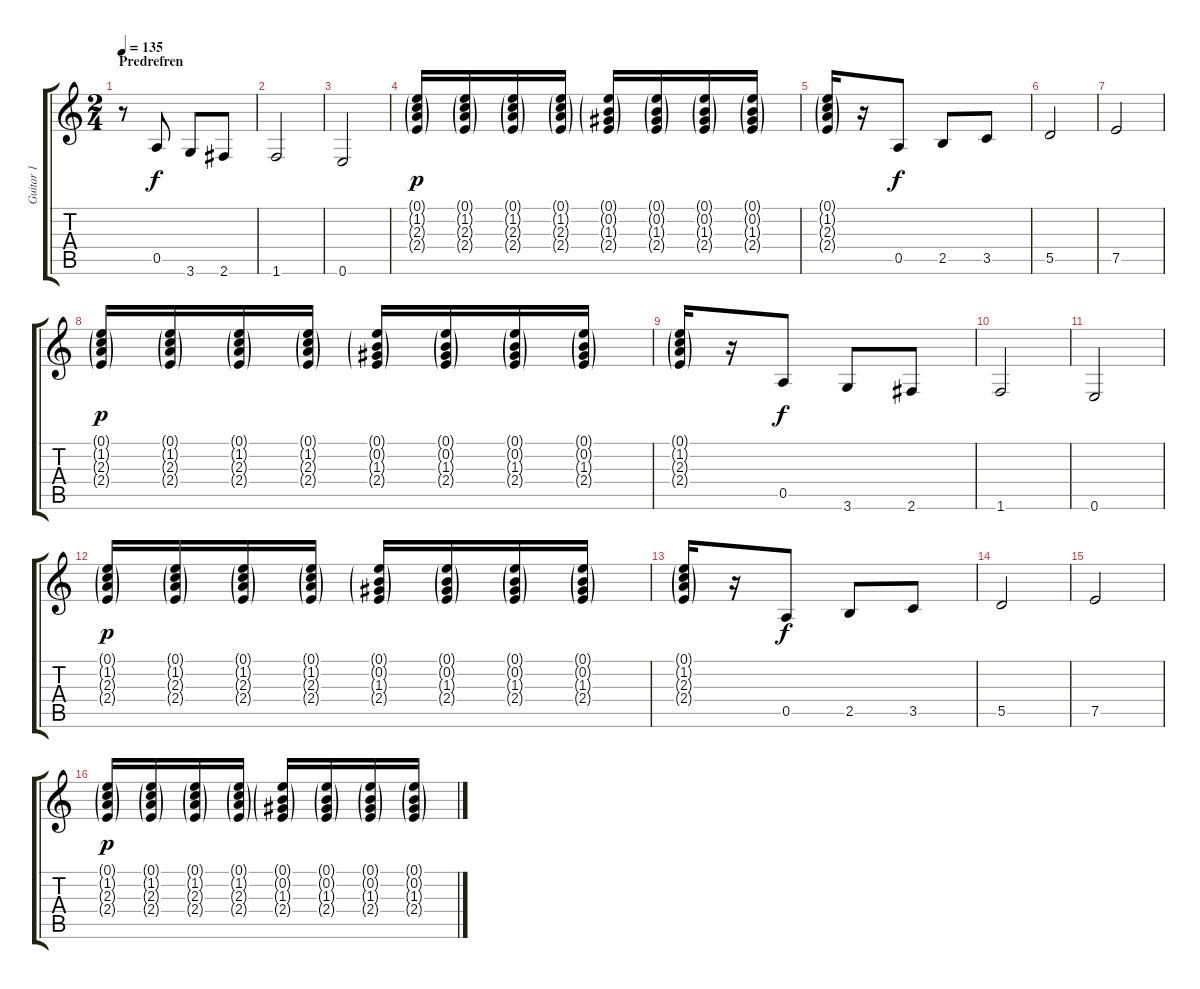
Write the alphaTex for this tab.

\track ("Guitar 1" "Guitar 1") {instrument distortionguitar}
\staff {score tabs}
\tuning (E4 B3 G3 D3 A2 E2) {hide}
\ts (2 4)
\section ("" "Predrefren")
\tempo 135
\clef g2
\ks c
r.8{dy f} 0.5.8 3.6.8 2.6.8 |
1.6.2 |
0.6.2 |
(0.1{g} 1.2{g} 2.3{g} 2.4{g}).16{dy p} (0.1{g} 1.2{g} 2.3{g} 2.4{g}).16 (0.1{g} 1.2{g} 2.3{g} 2.4{g}).16 (0.1{g} 1.2{g} 2.3{g} 2.4{g}).16 (0.1{g} 0.2{g} 1.3{g} 2.4{g}).16 (0.1{g} 0.2{g} 1.3{g} 2.4{g}).16 (0.1{g} 0.2{g} 1.3{g} 2.4{g}).16 (0.1{g} 0.2{g} 1.3{g} 2.4{g}).16 |
(0.1{g} 1.2{g} 2.3{g} 2.4{g}).16 r.16 0.5.8{dy f} 2.5.8 3.5.8 |
5.5.2 |
7.5.2 |
(0.1{g} 1.2{g} 2.3{g} 2.4{g}).16{dy p} (0.1{g} 1.2{g} 2.3{g} 2.4{g}).16 (0.1{g} 1.2{g} 2.3{g} 2.4{g}).16 (0.1{g} 1.2{g} 2.3{g} 2.4{g}).16 (0.1{g} 0.2{g} 1.3{g} 2.4{g}).16 (0.1{g} 0.2{g} 1.3{g} 2.4{g}).16 (0.1{g} 0.2{g} 1.3{g} 2.4{g}).16 (0.1{g} 0.2{g} 1.3{g} 2.4{g}).16 |
(0.1{g} 1.2{g} 2.3{g} 2.4{g}).16 r.16 0.5.8{dy f} 3.6.8 2.6.8 |
1.6.2 |
0.6.2 |
(0.1{g} 1.2{g} 2.3{g} 2.4{g}).16{dy p} (0.1{g} 1.2{g} 2.3{g} 2.4{g}).16 (0.1{g} 1.2{g} 2.3{g} 2.4{g}).16 (0.1{g} 1.2{g} 2.3{g} 2.4{g}).16 (0.1{g} 0.2{g} 1.3{g} 2.4{g}).16 (0.1{g} 0.2{g} 1.3{g} 2.4{g}).16 (0.1{g} 0.2{g} 1.3{g} 2.4{g}).16 (0.1{g} 0.2{g} 1.3{g} 2.4{g}).16 |
(0.1{g} 1.2{g} 2.3{g} 2.4{g}).16 r.16 0.5.8{dy f} 2.5.8 3.5.8 |
5.5.2 |
7.5.2 |
(0.1{g} 1.2{g} 2.3{g} 2.4{g}).16{dy p} (0.1{g} 1.2{g} 2.3{g} 2.4{g}).16 (0.1{g} 1.2{g} 2.3{g} 2.4{g}).16 (0.1{g} 1.2{g} 2.3{g} 2.4{g}).16 (0.1{g} 0.2{g} 1.3{g} 2.4{g}).16 (0.1{g} 0.2{g} 1.3{g} 2.4{g}).16 (0.1{g} 0.2{g} 1.3{g} 2.4{g}).16 (0.1{g} 0.2{g} 1.3{g} 2.4{g}).16
